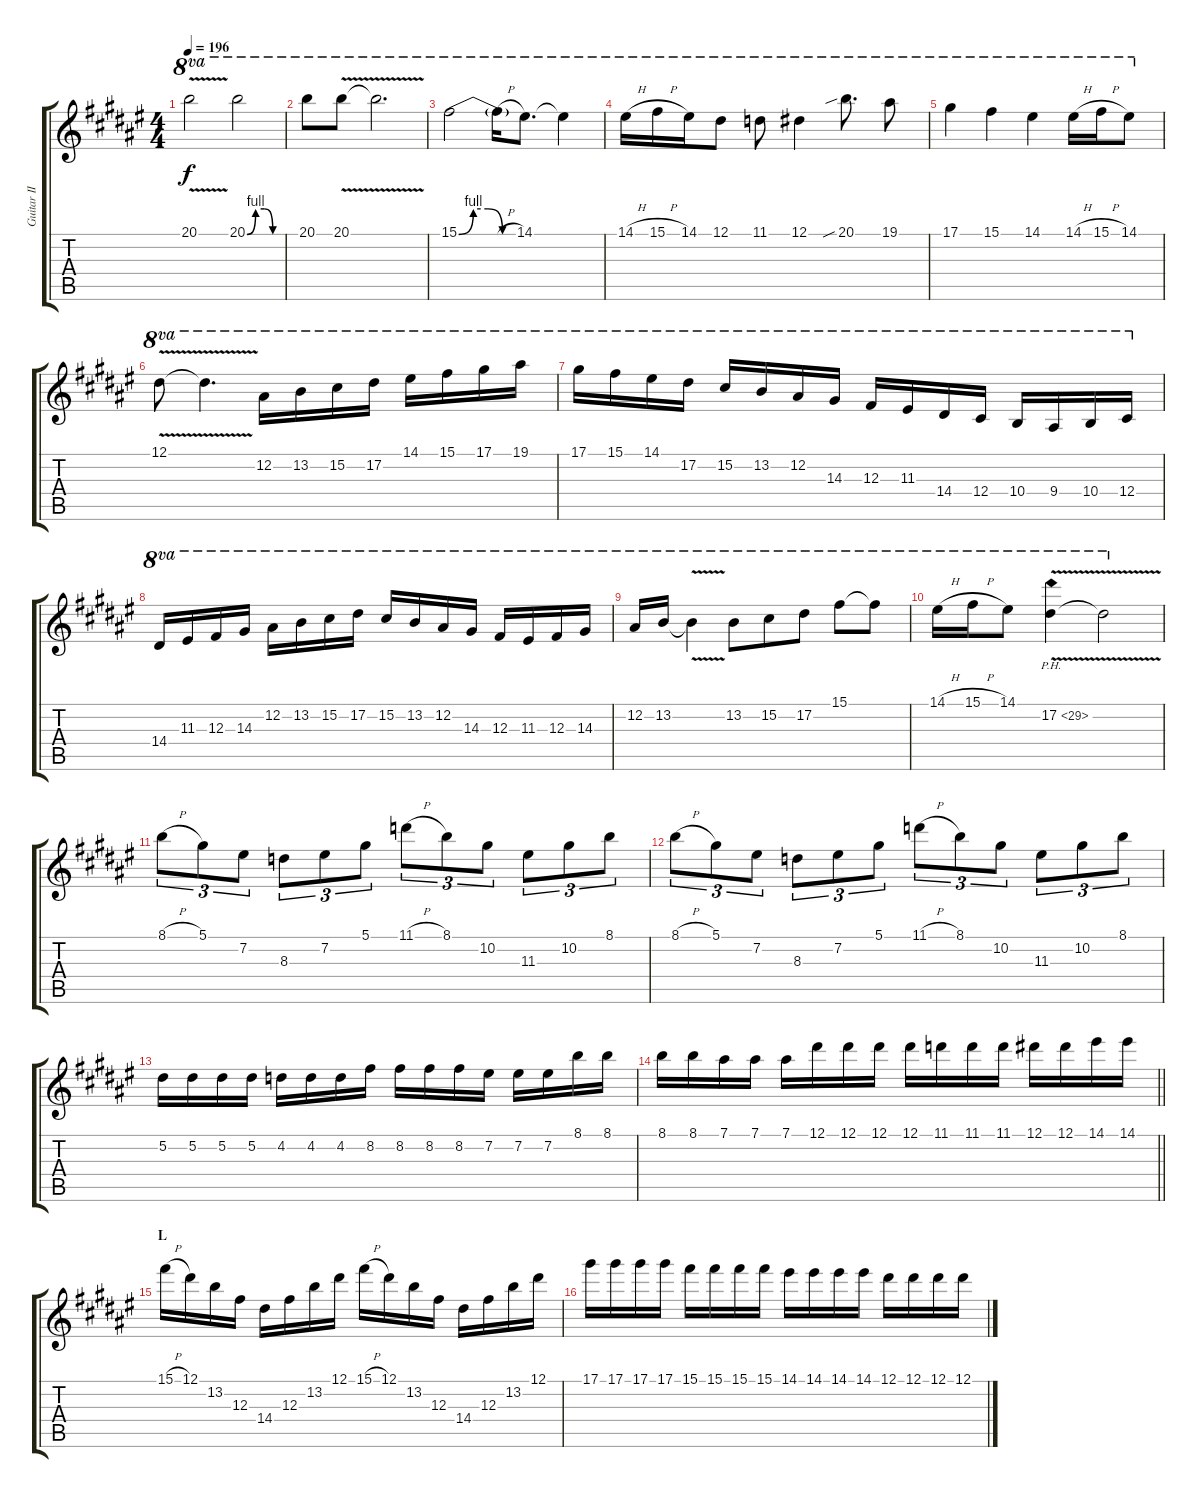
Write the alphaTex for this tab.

\track ("Guitar II Teru" "Guitar II ") {instrument distortionguitar}
\staff {score tabs}
\tuning (Eb4 Bb3 Gb3 Db3 Ab2 Db2) {hide}
\ts (4 4)
\tempo 196
\clef g2
\ks d#minor
20.1{v}.2{ot 8va dy f} 20.1{be (custom 0 0 15 4 30 4 45 0 60 0)}.2{ot 8va} |
20.1.8{ot 8va} 20.1{v}.8{ot 8va} 20.1{t}.2{d ot 8va} |
15.1{be (custom 0 0 15 4 30 4 45 0 60 0)}.2{ot 8va} 15.1{h t}.16{ot 8va} 14.1.8{d ot 8va} 14.1{t}.4{ot 8va} |
14.1{h}.16{ot 8va} 15.1{h}.16{ot 8va} 14.1.16{ot 8va} 12.1.8{ot 8va} 11.1.8{ot 8va} 12.1.4{ot 8va} 20.1{sib}.8{d ot 8va} 19.1.8{ot 8va} |
17.1.4{ot 8va} 15.1.4{ot 8va} 14.1.4{ot 8va} 14.1{h}.16{ot 8va} 15.1{h}.16{ot 8va} 14.1.8{ot 8va} |
12.1{v}.8{ot 8va} 12.1{v t}.4{d ot 8va} 12.2.16{ot 8va} 13.2.16{ot 8va} 15.2.16{ot 8va} 17.2.16{ot 8va} 14.1.16{ot 8va} 15.1.16{ot 8va} 17.1.16{ot 8va} 19.1.16{ot 8va} |
17.1.16{ot 8va} 15.1.16{ot 8va} 14.1.16{ot 8va} 17.2.16{ot 8va} 15.2.16{ot 8va} 13.2.16{ot 8va} 12.2.16{ot 8va} 14.3.16{ot 8va} 12.3.16{ot 8va} 11.3.16{ot 8va} 14.4.16{ot 8va} 12.4.16{ot 8va} 10.4.16{ot 8va} 9.4.16{ot 8va} 10.4.16{ot 8va} 12.4.16{ot 8va} |
14.4.16{ot 8va} 11.3.16{ot 8va} 12.3.16{ot 8va} 14.3.16{ot 8va} 12.2.16{ot 8va} 13.2.16{ot 8va} 15.2.16{ot 8va} 17.2.16{ot 8va} 15.2.16{ot 8va} 13.2.16{ot 8va} 12.2.16{ot 8va} 14.3.16{ot 8va} 12.3.16{ot 8va} 11.3.16{ot 8va} 12.3.16{ot 8va} 14.3.16{ot 8va} |
12.2.16{ot 8va} 13.2.16{ot 8va} 13.2{v t}.4{ot 8va} 13.2.8{ot 8va beam merge} 15.2.8{ot 8va beam merge} 17.2.8{ot 8va} 15.1.8{ot 8va} 15.1{t}.8{ot 8va} |
14.1{h}.16{ot 8va} 15.1{h}.16{ot 8va} 14.1.8{ot 8va} 17.2{ph 12 v}.4{ot 8va} 17.2{t}.2{ot 8va} |
8.1{h}.8{tu (3 2)} 5.1.8{tu (3 2)} 7.2.8{tu (3 2)} 8.3.8{tu (3 2)} 7.2.8{tu (3 2)} 5.1.8{tu (3 2)} 11.1{h}.8{tu (3 2)} 8.1.8{tu (3 2)} 10.2.8{tu (3 2)} 11.3.8{tu (3 2)} 10.2.8{tu (3 2)} 8.1.8{tu (3 2)} |
8.1{h}.8{tu (3 2)} 5.1.8{tu (3 2)} 7.2.8{tu (3 2)} 8.3.8{tu (3 2)} 7.2.8{tu (3 2)} 5.1.8{tu (3 2)} 11.1{h}.8{tu (3 2)} 8.1.8{tu (3 2)} 10.2.8{tu (3 2)} 11.3.8{tu (3 2)} 10.2.8{tu (3 2)} 8.1.8{tu (3 2)} |
5.2.16 5.2.16 5.2.16 5.2.16 4.2.16 4.2.16 4.2.16 8.2.16 8.2.16 8.2.16 8.2.16 7.2.16 7.2.16 7.2.16 8.1.16 8.1.16 |
\barLineRight lightlight
8.1.16 8.1.16 7.1.16 7.1.16 7.1.16 12.1.16 12.1.16 12.1.16 12.1.16 11.1.16 11.1.16 11.1.16 12.1.16 12.1.16 14.1.16 14.1.16 |
\section ("" "L")
15.1{h}.16{volume 13} 12.1.16 13.2.16 12.3.16 14.4.16 12.3.16 13.2.16 12.1.16 15.1{h}.16 12.1.16 13.2.16 12.3.16 14.4.16 12.3.16 13.2.16 12.1.16 |
17.1.16 17.1.16 17.1.16 17.1.16 15.1.16 15.1.16 15.1.16 15.1.16 14.1.16 14.1.16 14.1.16 14.1.16 12.1.16 12.1.16 12.1.16 12.1.16
